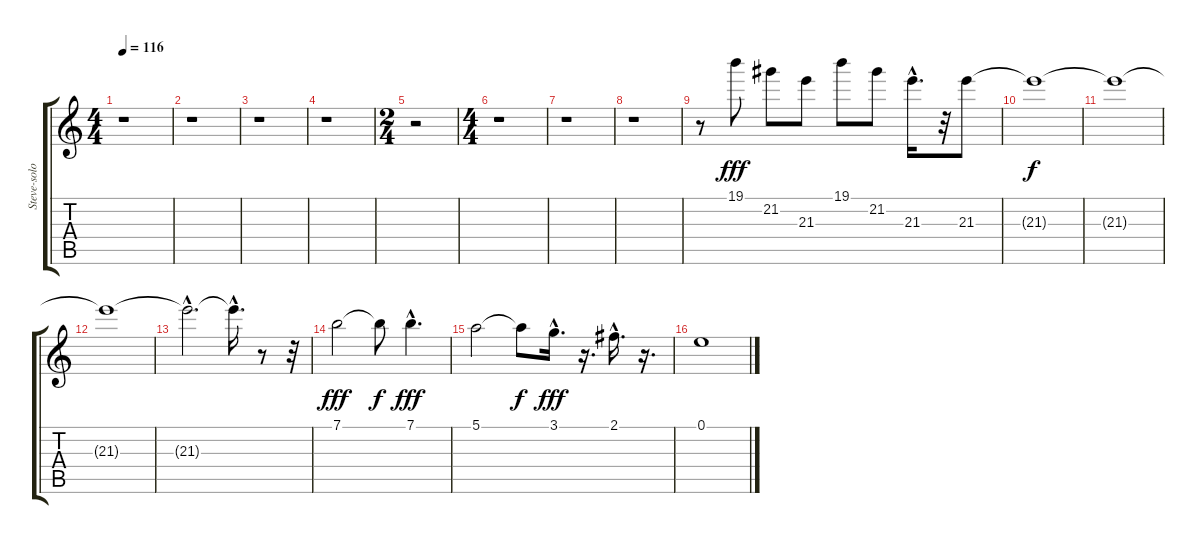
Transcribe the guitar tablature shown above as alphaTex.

\track ("Steve-solo" "Steve-solo") {instrument overdrivenguitar}
\staff {score tabs}
\tuning (E4 B3 G3 D3 A2 E2) {hide}
\ts (4 4)
\tempo 116
\clef g2
\ks c
r.1{dy f} |
r.1 |
r.1 |
r.1 |
\ts (2 4)
r.2 |
\ts (4 4)
r.1 |
r.1 |
r.1 |
r.8 19.1.8{dy fff} 21.2.8 21.3.8 19.1.8 21.2.8 21.3{hac}.16{d} r.32 21.3.8 |
21.3{t}.1{dy f} |
21.3{t}.1 |
21.3{t}.1 |
21.3{hac t}.2{d} 21.3{hac t}.16{d} r.8 r.32 |
7.1.2{dy fff} 7.1{t}.8{dy f} 7.1{hac}.4{d dy fff} |
5.1.2 5.1{t}.8{dy f} 3.1{hac}.16{d dy fff} r.16{d} 2.1{hac}.16{d} r.16{d} |
0.1.1
